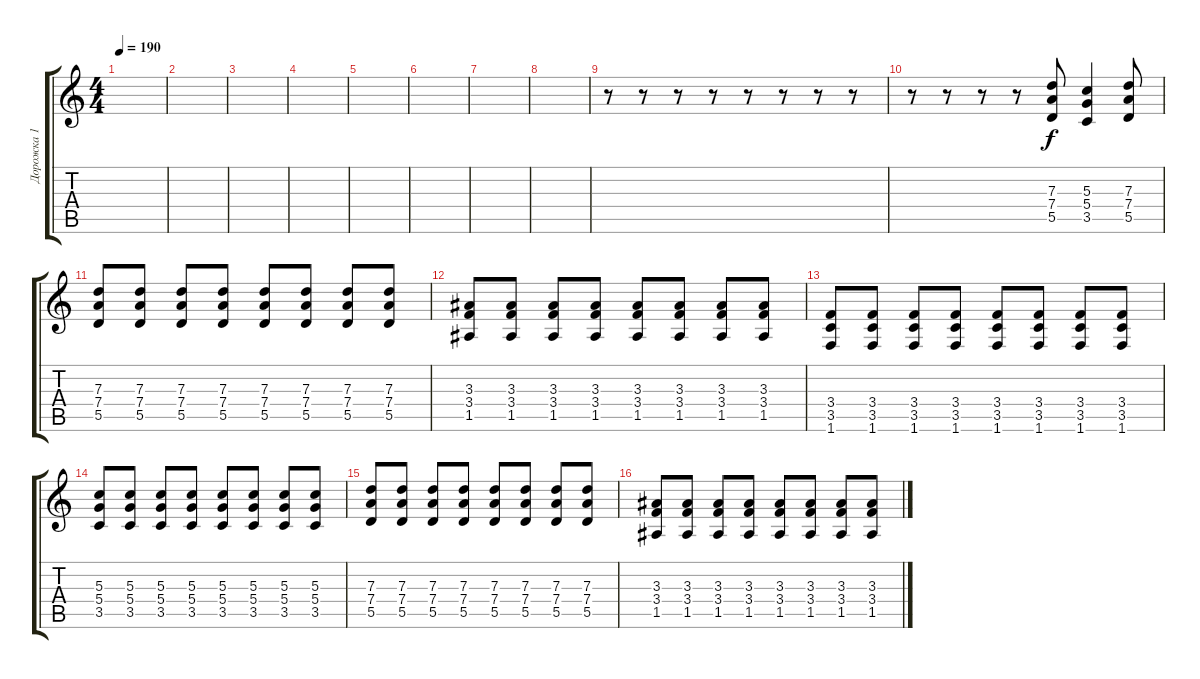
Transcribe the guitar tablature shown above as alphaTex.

\track ("Дорожка 1" "Дорожка 1") {instrument distortionguitar}
\staff {score tabs}
\tuning (E4 B3 G3 D3 A2 E2) {hide}
\ts (4 4)
\tempo 190
\clef g2
\ks c
|
|
|
|
|
|
|
|
r.8 r.8 r.8 r.8 r.8 r.8 r.8 r.8 |
r.8 r.8 r.8 r.8 (7.3 7.4 5.5).8 (5.3 5.4 3.5).4 (7.3 7.4 5.5).8 |
(7.3 7.4 5.5).8 (7.3 7.4 5.5).8 (7.3 7.4 5.5).8 (7.3 7.4 5.5).8 (7.3 7.4 5.5).8 (7.3 7.4 5.5).8 (7.3 7.4 5.5).8 (7.3 7.4 5.5).8 |
(3.3 3.4 1.5).8 (3.3 3.4 1.5).8 (3.3 3.4 1.5).8 (3.3 3.4 1.5).8 (3.3 3.4 1.5).8 (3.3 3.4 1.5).8 (3.3 3.4 1.5).8 (3.3 3.4 1.5).8 |
(3.4 3.5 1.6).8 (3.4 3.5 1.6).8 (3.4 3.5 1.6).8 (3.4 3.5 1.6).8 (3.4 3.5 1.6).8 (3.4 3.5 1.6).8 (3.4 3.5 1.6).8 (3.4 3.5 1.6).8 |
(5.3 5.4 3.5).8 (5.3 5.4 3.5).8 (5.3 5.4 3.5).8 (5.3 5.4 3.5).8 (5.3 5.4 3.5).8 (5.3 5.4 3.5).8 (5.3 5.4 3.5).8 (5.3 5.4 3.5).8 |
(7.3 7.4 5.5).8 (7.3 7.4 5.5).8 (7.3 7.4 5.5).8 (7.3 7.4 5.5).8 (7.3 7.4 5.5).8 (7.3 7.4 5.5).8 (7.3 7.4 5.5).8 (7.3 7.4 5.5).8 |
(3.3 3.4 1.5).8 (3.3 3.4 1.5).8 (3.3 3.4 1.5).8 (3.3 3.4 1.5).8 (3.3 3.4 1.5).8 (3.3 3.4 1.5).8 (3.3 3.4 1.5).8 (3.3 3.4 1.5).8
